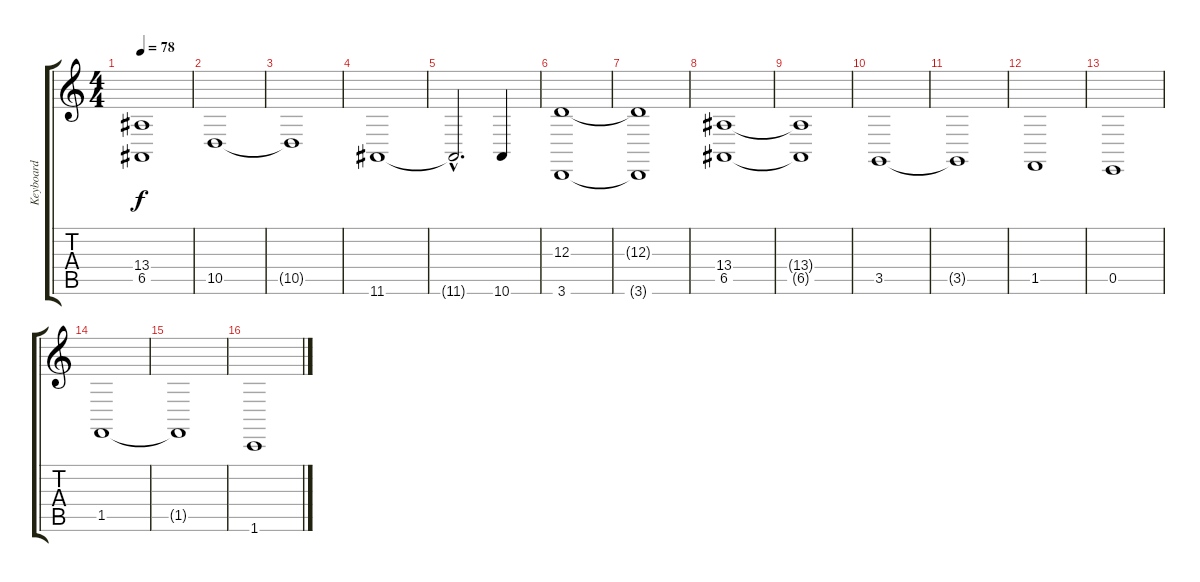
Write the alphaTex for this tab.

\track ("Keyboard" "Keyboard") {instrument synthstrings1}
\staff {score tabs}
\tuning (B3 Gb3 D3 A2 E2 B1) {hide}
\ts (4 4)
\tempo 78
\clef g2
\ks c
(13.4{t} 6.5{t}).1{dy f} |
10.5.1 |
10.5{t}.1 |
11.6.1 |
11.6{hac t}.2{d} 10.6.4 |
(12.3 3.6).1 |
(12.3{t} 3.6{t}).1 |
(13.4 6.5).1 |
(13.4{t} 6.5{t}).1 |
3.5.1 |
3.5{t}.1 |
1.5.1 |
0.5.1 |
1.5.1 |
1.5{t}.1 |
1.6.1
